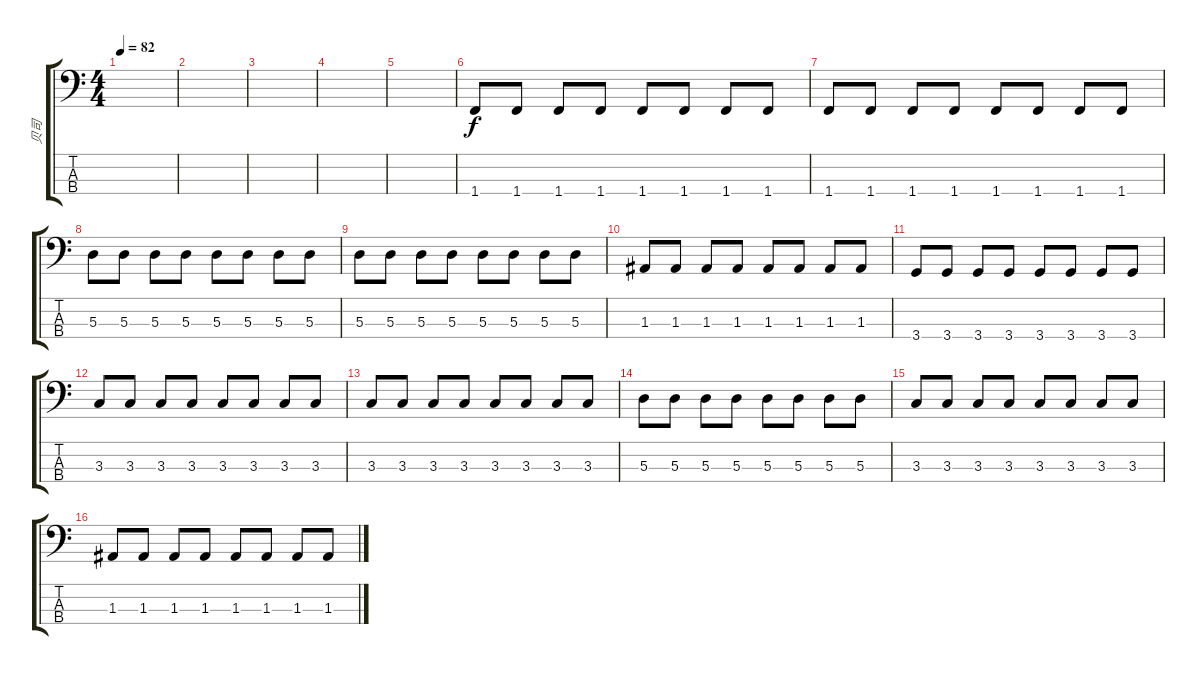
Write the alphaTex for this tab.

\track ("贝司" "贝司") {instrument electricbassfinger}
\staff {score tabs}
\tuning (G2 D2 A1 E1) {hide}
\ts (4 4)
\tempo 82
\clef f4
\ks c
|
|
|
|
|
1.4.8 1.4.8 1.4.8 1.4.8 1.4.8 1.4.8 1.4.8 1.4.8 |
1.4.8 1.4.8 1.4.8 1.4.8 1.4.8 1.4.8 1.4.8 1.4.8 |
5.3.8 5.3.8 5.3.8 5.3.8 5.3.8 5.3.8 5.3.8 5.3.8 |
5.3.8 5.3.8 5.3.8 5.3.8 5.3.8 5.3.8 5.3.8 5.3.8 |
1.3.8 1.3.8 1.3.8 1.3.8 1.3.8 1.3.8 1.3.8 1.3.8 |
3.4.8 3.4.8 3.4.8 3.4.8 3.4.8 3.4.8 3.4.8 3.4.8 |
3.3.8 3.3.8 3.3.8 3.3.8 3.3.8 3.3.8 3.3.8 3.3.8 |
3.3.8 3.3.8 3.3.8 3.3.8 3.3.8 3.3.8 3.3.8 3.3.8 |
5.3.8 5.3.8 5.3.8 5.3.8 5.3.8 5.3.8 5.3.8 5.3.8 |
3.3.8 3.3.8 3.3.8 3.3.8 3.3.8 3.3.8 3.3.8 3.3.8 |
1.3.8 1.3.8 1.3.8 1.3.8 1.3.8 1.3.8 1.3.8 1.3.8
